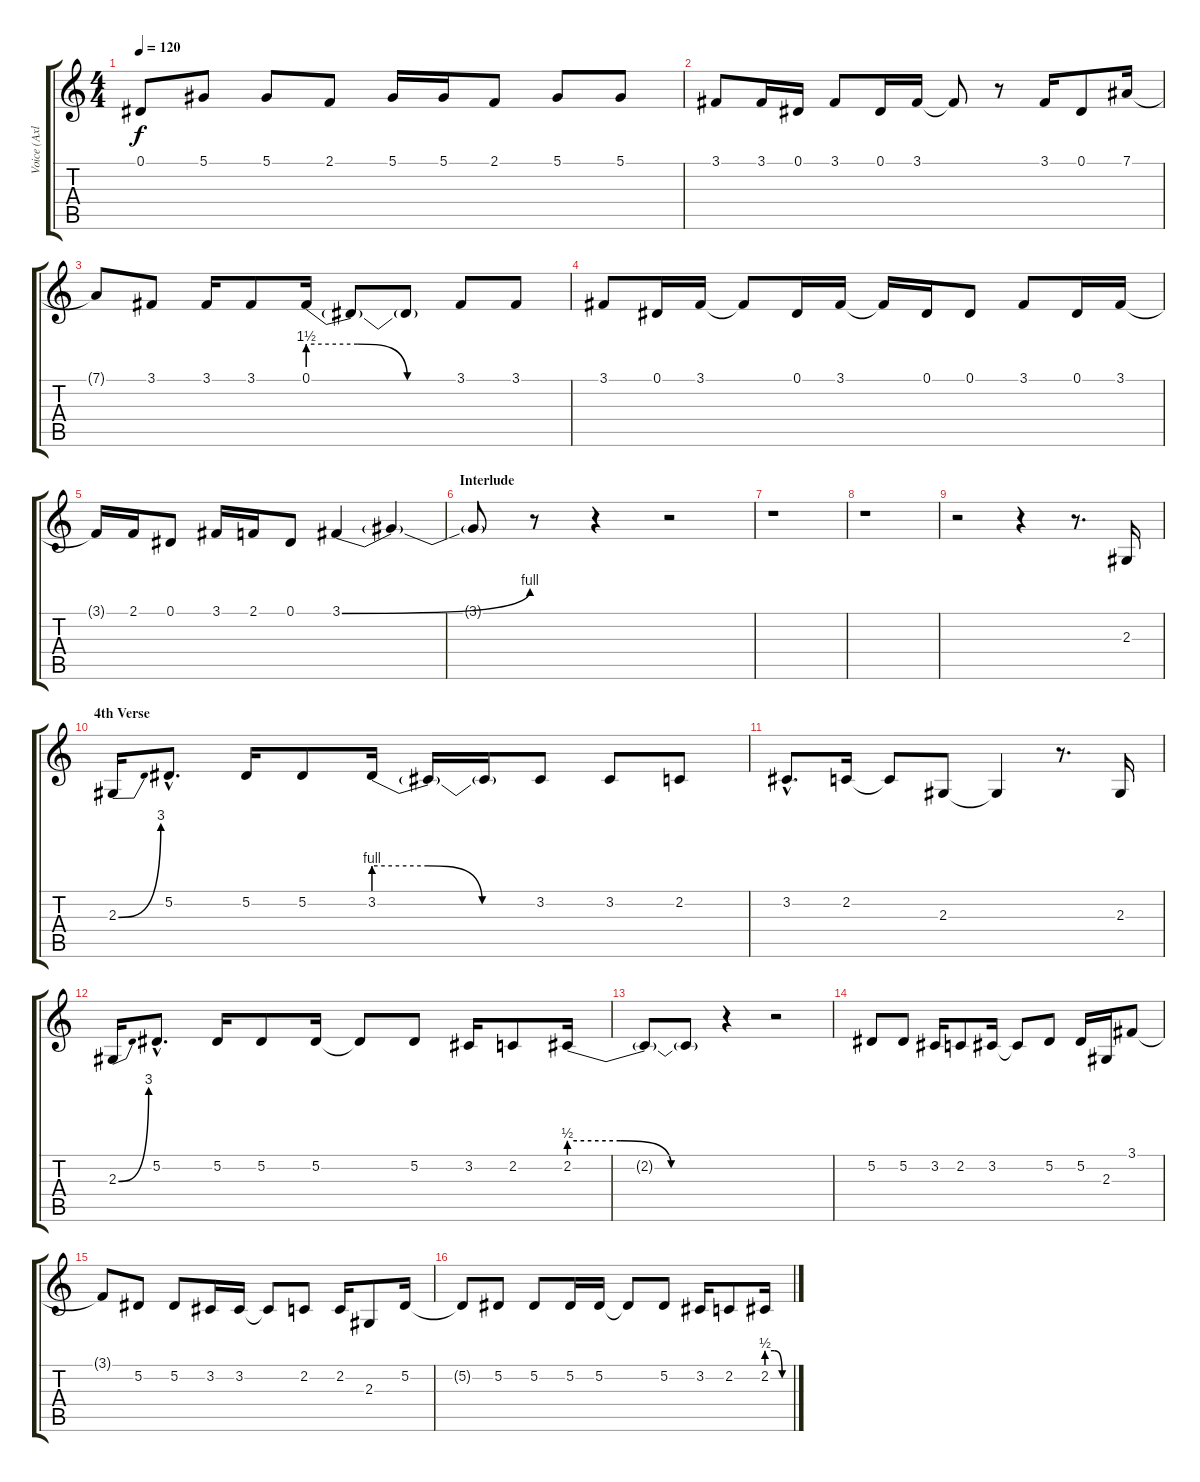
\track ("Voice (Axl)" "Voice (Axl") {instrument lead2sawtooth}
\staff {score tabs}
\tuning (Eb4 Bb3 Gb3 Db3 Ab2 Eb2) {hide}
\ts (4 4)
\tempo 120
\clef g2
\ks c
0.1{t}.8{dy f} 5.1.8 5.1.8 2.1.8 5.1.16 5.1.16 2.1.8 5.1.8 5.1.8 |
3.1.8 3.1.16 0.1.16 3.1.8 0.1.16 3.1.16 3.1{t}.8 r.8 3.1.16 0.1.8 7.1.16 |
7.1{t}.8 3.1.8 3.1.16 3.1.8 0.1{be (custom 0 6 20 6 40 0 60 0)}.16 0.1{t}.8 0.1{t}.8 3.1.8 3.1.8 |
3.1.8 0.1.16 3.1.16 3.1{t}.8 0.1.16 3.1.16 3.1{t}.16 0.1.16 0.1.8 3.1.8 0.1.16 3.1.16 |
3.1{t}.16 2.1.16 0.1.8 3.1.16 2.1.16 0.1.8 3.1{be (bend 0 0 60 4)}.4 3.1{t}.4 |
\section ("" "Interlude")
3.1{t}.8 r.8 r.4 r.2 |
r.1 |
r.1 |
r.2 r.4 r.8{d} 2.3.16 |
\section ("" "4th Verse")
2.3{be (bend 0 0 60 12)}.16 5.2{hac}.8{d} 5.2.16 5.2.8 3.2{be (custom 0 4 20 4 40 0 60 0)}.16 3.2{t}.16 3.2{t}.16 3.2.8 3.2.8 2.2.8 |
3.2{hac}.8{d} 2.2.16 2.2{t}.8 2.3.8 2.3{t}.4 r.8{d} 2.3.16 |
2.3{be (bend 0 0 60 12)}.16 5.2{hac}.8{d} 5.2.16 5.2.8 5.2.16 5.2{t}.8 5.2.8 3.2.16 2.2.8 2.2{be (custom 0 2 20 2 40 0 60 0)}.16 |
2.2{t}.8 2.2{t}.8 r.4 r.2 |
5.2.8 5.2.8 3.2.16 2.2.8 3.2.16 3.2{t}.8 5.2.8 5.2.16 2.3.16 3.1.8 |
3.1{t}.8 5.2.8 5.2.8 3.2.16 3.2.16 3.2{t}.8 2.2.8 2.2.16 2.3.8 5.2.16 |
5.2{t}.8 5.2.8 5.2.8 5.2.16 5.2.16 5.2{t}.8 5.2.8 3.2.16 2.2.8 2.2{be (custom 0 2 20 2 40 0 60 0)}.16
